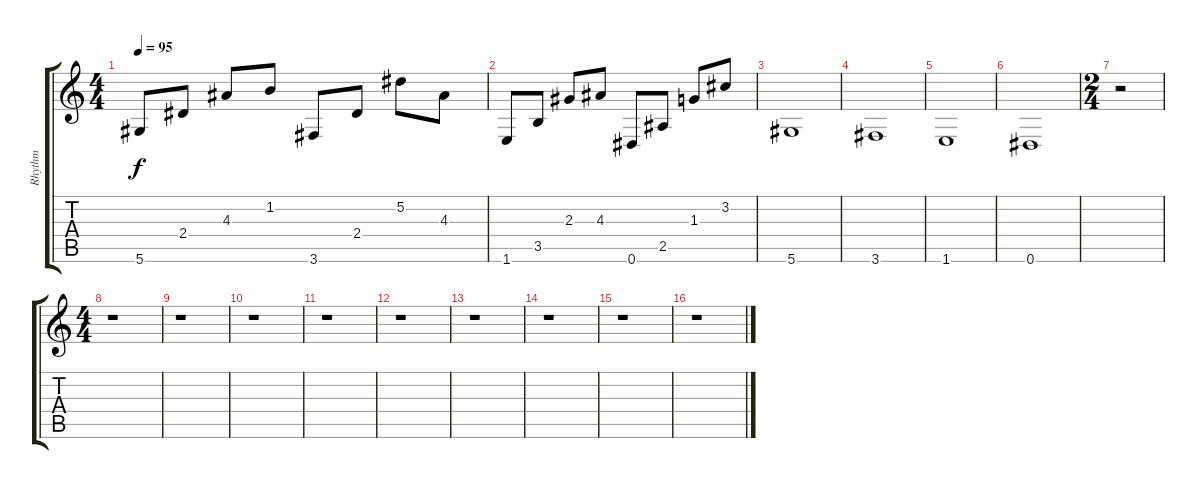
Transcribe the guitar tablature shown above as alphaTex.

\track ("Rhythm" "Rhythm") {instrument electricguitarjazz}
\staff {score tabs}
\tuning (Eb4 Bb3 Gb3 Db3 Ab2 Eb2) {hide}
\ts (4 4)
\tempo 95
\clef g2
\ks c
5.6.8{dy f} 2.4.8 4.3.8 1.2.8 3.6.8 2.4.8 5.2.8 4.3.8 |
1.6.8 3.5.8 2.3.8 4.3.8 0.6.8 2.5.8 1.3.8 3.2.8 |
5.6.1 |
3.6.1 |
1.6.1 |
0.6.1 |
\ts (2 4)
r.2 |
\ts (4 4)
r.1 |
r.1 |
r.1 |
r.1 |
r.1 |
r.1 |
r.1 |
r.1 |
r.1
